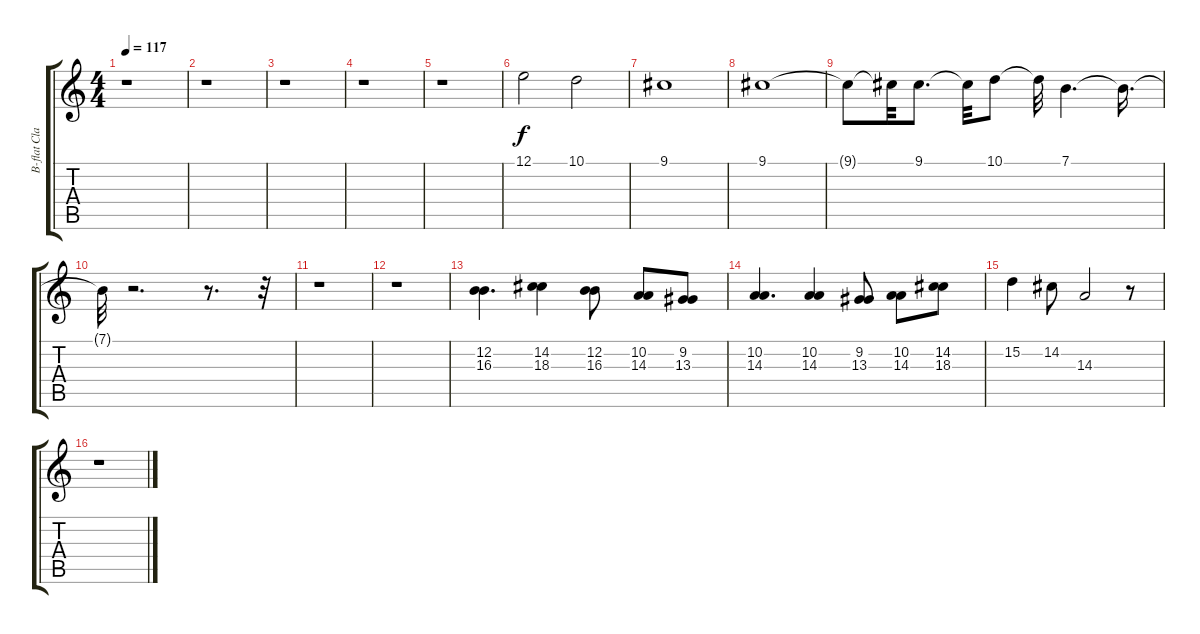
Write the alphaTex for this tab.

\track ("B-flat Clarinets" "B-flat Cla") {instrument clarinet}
\staff {score tabs}
\tuning (E4 B3 G3 D3 A2 E2) {hide}
\ts (4 4)
\tempo 117
\clef g2
\ks c
r.1{dy f} |
r.1 |
r.1 |
r.1 |
r.1 |
12.1.2 10.1.2 |
9.1.1 |
9.1.1 |
9.1{t}.8 9.1{t}.32 9.1.8{d} 9.1{t}.32 10.1.8 10.1{t}.32 7.1.4{d} 7.1{t}.16{d} |
7.1{t}.32 r.2{d} r.8{d} r.32 |
r.1 |
r.1 |
(12.2 16.3).4{d} (14.2 18.3).4 (12.2 16.3).8 (10.2 14.3).8 (9.2 13.3).8 |
(10.2 14.3).4{d} (10.2 14.3).4 (9.2 13.3).8 (10.2 14.3).8 (14.2 18.3).8 |
15.2.4 14.2.8 14.3.2 r.8 |
r.1
